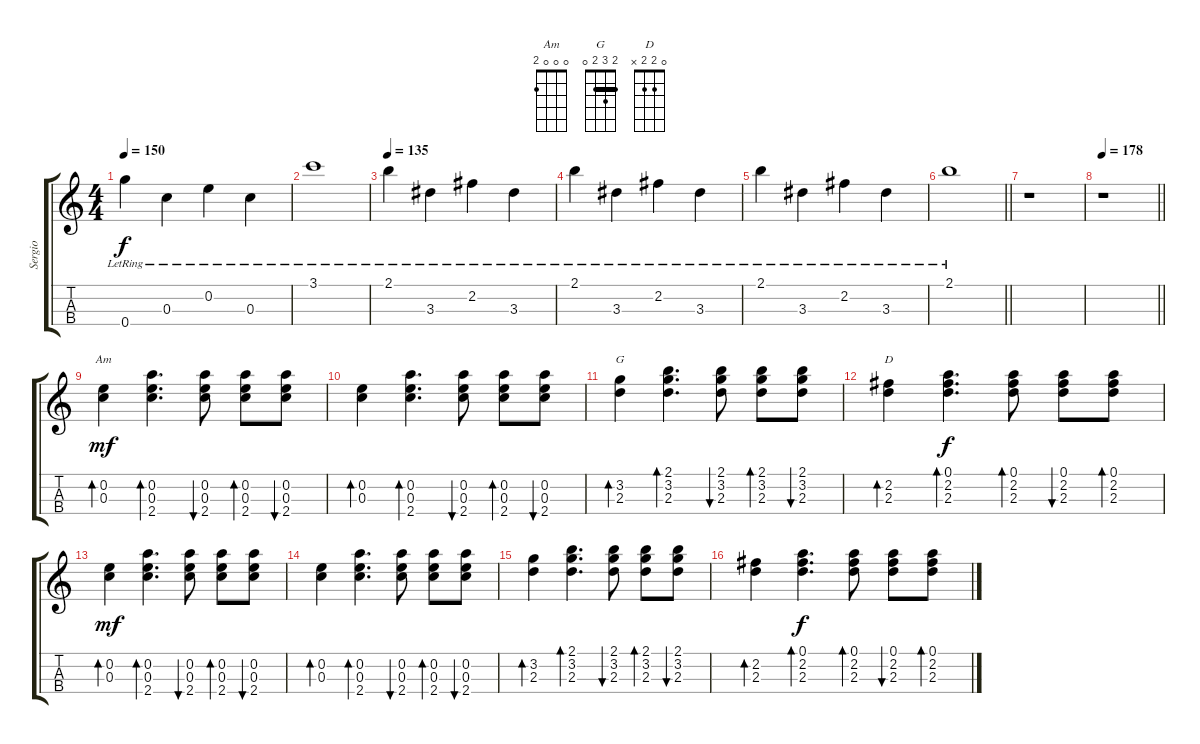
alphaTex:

\track ("Sergio" "Sergio") {instrument acousticguitarnylon}
\staff {score tabs}
\tuning (A4 E4 C4 G4) {hide}
\chord ("Am" 0 0 0 2)
\chord ("G" 2 3 2 0) {barre 2}
\chord ("D" 0 2 2 x)
\ts (4 4)
\tempo 150
\clef g2
\ks c
0.4{lr}.4{dy f} 0.3{lr}.4 0.2{lr}.4 0.3{lr}.4 |
3.1{lr}.1 |
\tempo 135
2.1{lr}.4{volume 7} 3.3{lr}.4 2.2{lr}.4 3.3{lr}.4 |
2.1{lr}.4 3.3{lr}.4 2.2{lr}.4 3.3{lr}.4 |
2.1{lr}.4 3.3{lr}.4 2.2{lr}.4 3.3{lr}.4 |
\barLineRight lightlight
2.1{lr}.1 |
r.1 |
\tempo 178
\barLineRight lightlight
r.1 |
(0.2 0.3).4{bd 30 ch "Am" dy mf volume 12} (0.2 0.3 2.4).4{d bd 30} (0.2 0.3 2.4).8{bu 60} (0.2 0.3 2.4).8{bd 60} (0.2 0.3 2.4).8{bu 60} |
(0.2 0.3).4{bd 30} (0.2 0.3 2.4).4{d bd 30} (0.2 0.3 2.4).8{bu 60} (0.2 0.3 2.4).8{bd 60} (0.2 0.3 2.4).8{bu 60} |
(3.2 2.3).4{bd 30 ch "G"} (2.1 3.2 2.3).4{d bd 60} (2.1 3.2 2.3).8{bu 60} (2.1 3.2 2.3).8{bd 60} (2.1 3.2 2.3).8{bu 60} |
(2.2 2.3).4{bd 30 ch "D"} (0.1 2.2 2.3).4{d bd 60 dy f} (0.1 2.2 2.3).8{bd 60} (0.1 2.2 2.3).8{bu 60} (0.1 2.2 2.3).8{bd 60} |
(0.2 0.3).4{bd 30 dy mf} (0.2 0.3 2.4).4{d bd 30} (0.2 0.3 2.4).8{bu 60} (0.2 0.3 2.4).8{bd 60} (0.2 0.3 2.4).8{bu 60} |
(0.2 0.3).4{bd 30} (0.2 0.3 2.4).4{d bd 30} (0.2 0.3 2.4).8{bu 60} (0.2 0.3 2.4).8{bd 60} (0.2 0.3 2.4).8{bu 60} |
(3.2 2.3).4{bd 30} (2.1 3.2 2.3).4{d bd 60} (2.1 3.2 2.3).8{bu 60} (2.1 3.2 2.3).8{bd 60} (2.1 3.2 2.3).8{bu 60} |
(2.2 2.3).4{bd 30} (0.1 2.2 2.3).4{d bd 60 dy f} (0.1 2.2 2.3).8{bd 60} (0.1 2.2 2.3).8{bu 60} (0.1 2.2 2.3).8{bd 60}
